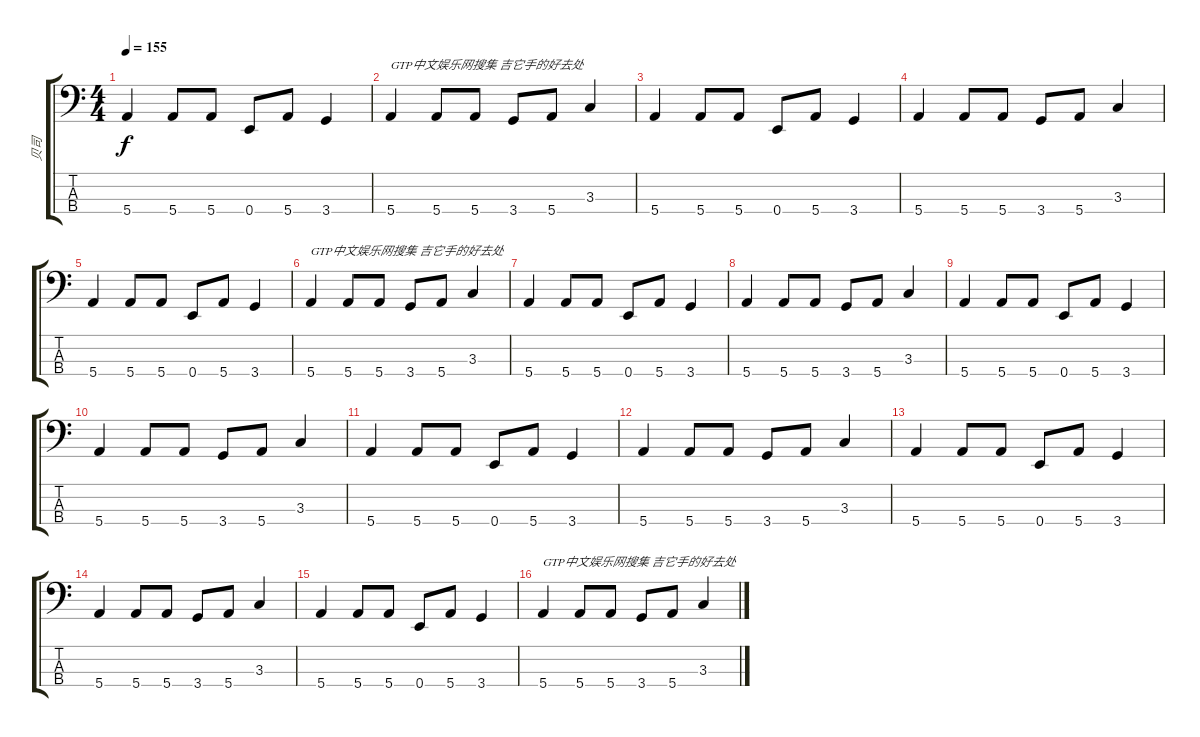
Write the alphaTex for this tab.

\track ("贝司" "贝司") {instrument electricbassfinger}
\staff {score tabs}
\tuning (G2 D2 A1 E1) {hide}
\ts (4 4)
\tempo 155
\clef f4
\ks c
5.4.4{dy f} 5.4.8 5.4.8 0.4.8 5.4.8 3.4.4 |
5.4.4{txt "GTP中文娱乐网搜集 吉它手的好去处"} 5.4.8 5.4.8 3.4.8 5.4.8 3.3.4 |
5.4.4 5.4.8 5.4.8 0.4.8 5.4.8 3.4.4 |
5.4.4{txt " "} 5.4.8 5.4.8 3.4.8 5.4.8 3.3.4 |
5.4.4 5.4.8 5.4.8 0.4.8 5.4.8 3.4.4 |
5.4.4{txt "GTP中文娱乐网搜集 吉它手的好去处"} 5.4.8 5.4.8 3.4.8 5.4.8 3.3.4 |
5.4.4 5.4.8 5.4.8 0.4.8 5.4.8 3.4.4 |
5.4.4{txt " "} 5.4.8 5.4.8 3.4.8 5.4.8 3.3.4 |
5.4.4 5.4.8 5.4.8 0.4.8 5.4.8 3.4.4 |
5.4.4{txt " "} 5.4.8 5.4.8 3.4.8 5.4.8 3.3.4 |
5.4.4 5.4.8 5.4.8 0.4.8 5.4.8 3.4.4 |
5.4.4{txt " "} 5.4.8 5.4.8 3.4.8 5.4.8 3.3.4 |
5.4.4 5.4.8 5.4.8 0.4.8 5.4.8 3.4.4 |
5.4.4{txt " "} 5.4.8 5.4.8 3.4.8 5.4.8 3.3.4 |
5.4.4 5.4.8 5.4.8 0.4.8 5.4.8 3.4.4 |
5.4.4{txt "GTP中文娱乐网搜集 吉它手的好去处"} 5.4.8 5.4.8 3.4.8 5.4.8 3.3.4
